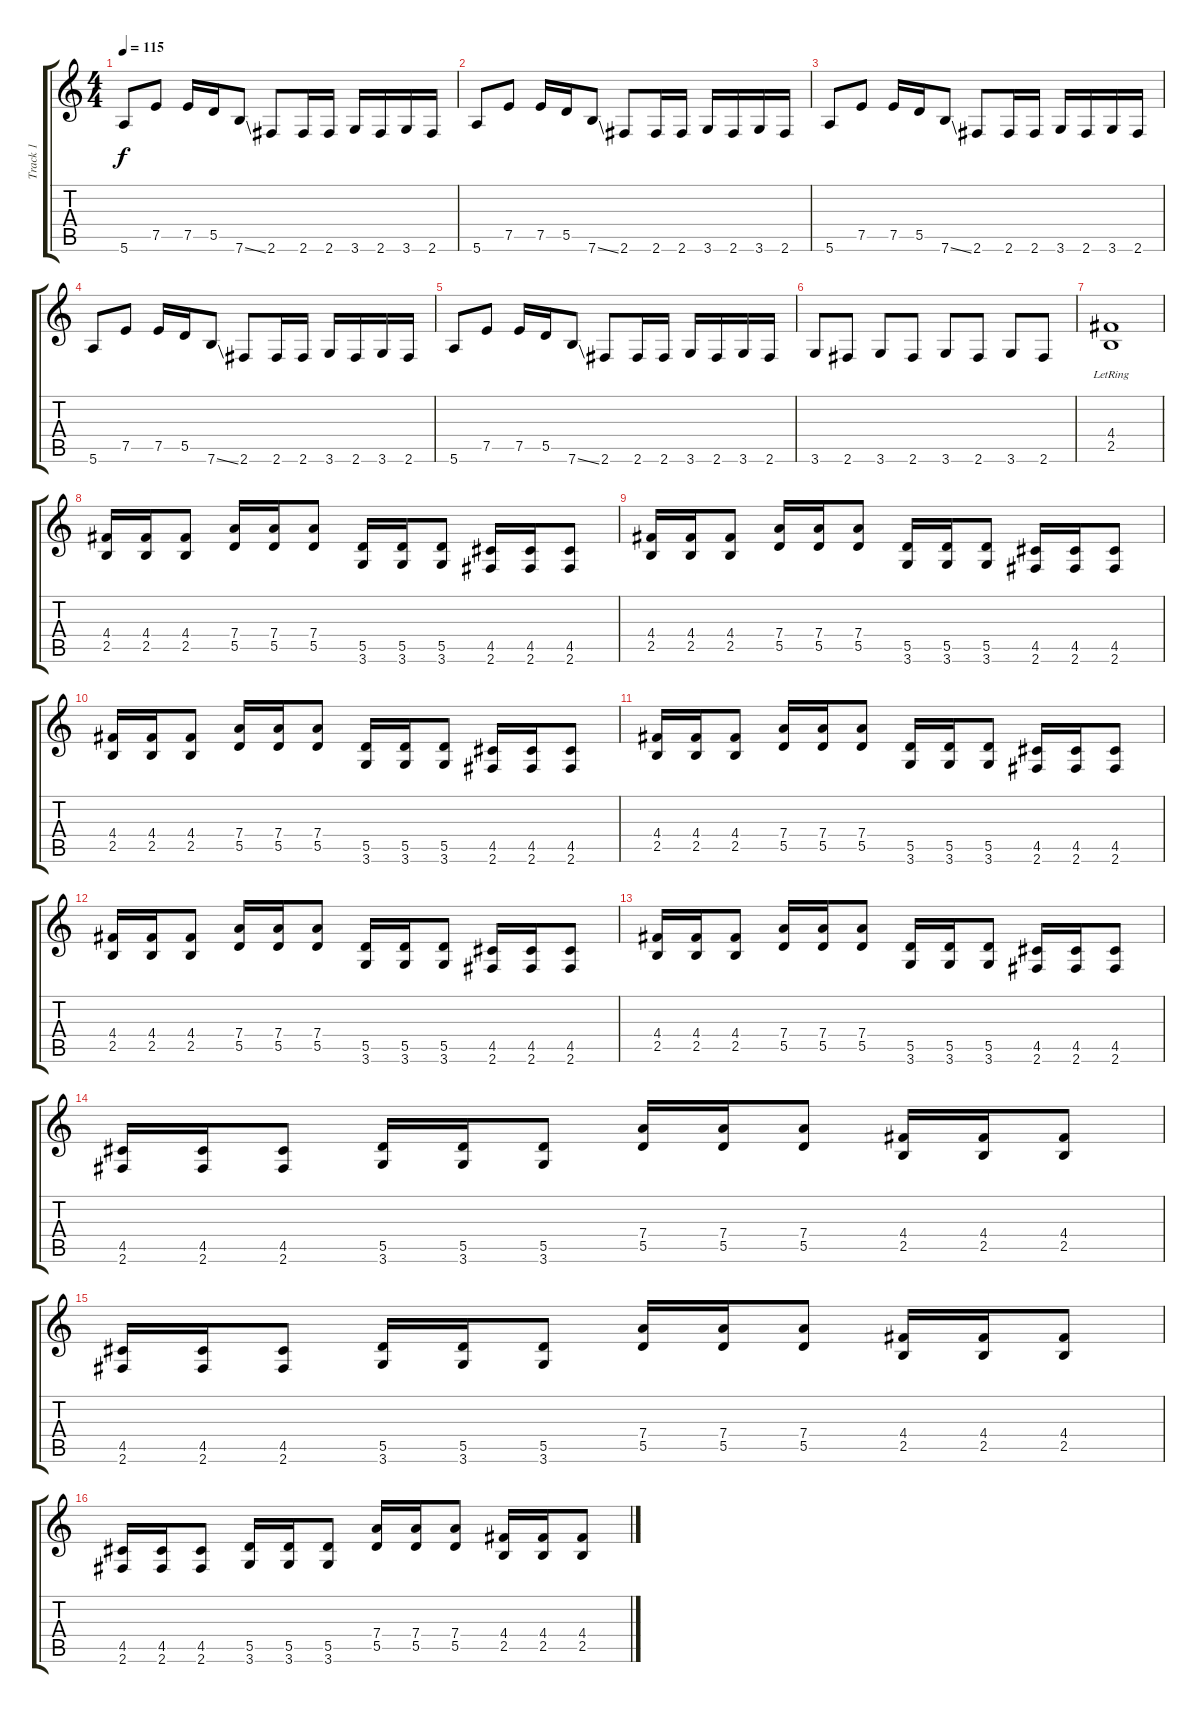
\track ("Track 1" "Track 1") {instrument distortionguitar}
\staff {score tabs}
\tuning (E4 B3 G3 D3 A2 E2) {hide}
\ts (4 4)
\tempo 115
\clef g2
\ks c
5.6.8{dy f instrument distortionguitar} 7.5.8 7.5.16 5.5.16 7.6{ss}.8 2.6.8 2.6.16 2.6.16 3.6.16 2.6.16 3.6.16 2.6.16 |
5.6.8 7.5.8 7.5.16 5.5.16 7.6{ss}.8 2.6.8 2.6.16 2.6.16 3.6.16 2.6.16 3.6.16 2.6.16 |
5.6.8 7.5.8 7.5.16 5.5.16 7.6{ss}.8 2.6.8 2.6.16 2.6.16 3.6.16 2.6.16 3.6.16 2.6.16 |
5.6.8 7.5.8 7.5.16 5.5.16 7.6{ss}.8 2.6.8 2.6.16 2.6.16 3.6.16 2.6.16 3.6.16 2.6.16 |
5.6.8 7.5.8 7.5.16 5.5.16 7.6{ss}.8 2.6.8 2.6.16 2.6.16 3.6.16 2.6.16 3.6.16 2.6.16 |
3.6.8 2.6.8 3.6.8 2.6.8 3.6.8 2.6.8 3.6.8 2.6.8 |
(4.4{lr} 2.5).1 |
(4.4 2.5).16 (4.4 2.5).16 (4.4 2.5).8 (7.4 5.5).16 (7.4 5.5).16 (7.4 5.5).8 (5.5 3.6).16 (5.5 3.6).16 (5.5 3.6).8 (4.5 2.6).16 (4.5 2.6).16 (4.5 2.6).8 |
(4.4 2.5).16 (4.4 2.5).16 (4.4 2.5).8 (7.4 5.5).16 (7.4 5.5).16 (7.4 5.5).8 (5.5 3.6).16 (5.5 3.6).16 (5.5 3.6).8 (4.5 2.6).16 (4.5 2.6).16 (4.5 2.6).8 |
(4.4 2.5).16 (4.4 2.5).16 (4.4 2.5).8 (7.4 5.5).16 (7.4 5.5).16 (7.4 5.5).8 (5.5 3.6).16 (5.5 3.6).16 (5.5 3.6).8 (4.5 2.6).16 (4.5 2.6).16 (4.5 2.6).8 |
(4.4 2.5).16 (4.4 2.5).16 (4.4 2.5).8 (7.4 5.5).16 (7.4 5.5).16 (7.4 5.5).8 (5.5 3.6).16 (5.5 3.6).16 (5.5 3.6).8 (4.5 2.6).16 (4.5 2.6).16 (4.5 2.6).8 |
(4.4 2.5).16 (4.4 2.5).16 (4.4 2.5).8 (7.4 5.5).16 (7.4 5.5).16 (7.4 5.5).8 (5.5 3.6).16 (5.5 3.6).16 (5.5 3.6).8 (4.5 2.6).16 (4.5 2.6).16 (4.5 2.6).8 |
(4.4 2.5).16 (4.4 2.5).16 (4.4 2.5).8 (7.4 5.5).16 (7.4 5.5).16 (7.4 5.5).8 (5.5 3.6).16 (5.5 3.6).16 (5.5 3.6).8 (4.5 2.6).16 (4.5 2.6).16 (4.5 2.6).8 |
(4.5 2.6).16 (4.5 2.6).16 (4.5 2.6).8 (5.5 3.6).16 (5.5 3.6).16 (5.5 3.6).8 (7.4 5.5).16 (7.4 5.5).16 (7.4 5.5).8 (4.4 2.5).16 (4.4 2.5).16 (4.4 2.5).8 |
(4.5 2.6).16 (4.5 2.6).16 (4.5 2.6).8 (5.5 3.6).16 (5.5 3.6).16 (5.5 3.6).8 (7.4 5.5).16 (7.4 5.5).16 (7.4 5.5).8 (4.4 2.5).16 (4.4 2.5).16 (4.4 2.5).8 |
(4.5 2.6).16 (4.5 2.6).16 (4.5 2.6).8 (5.5 3.6).16 (5.5 3.6).16 (5.5 3.6).8 (7.4 5.5).16 (7.4 5.5).16 (7.4 5.5).8 (4.4 2.5).16 (4.4 2.5).16 (4.4 2.5).8
